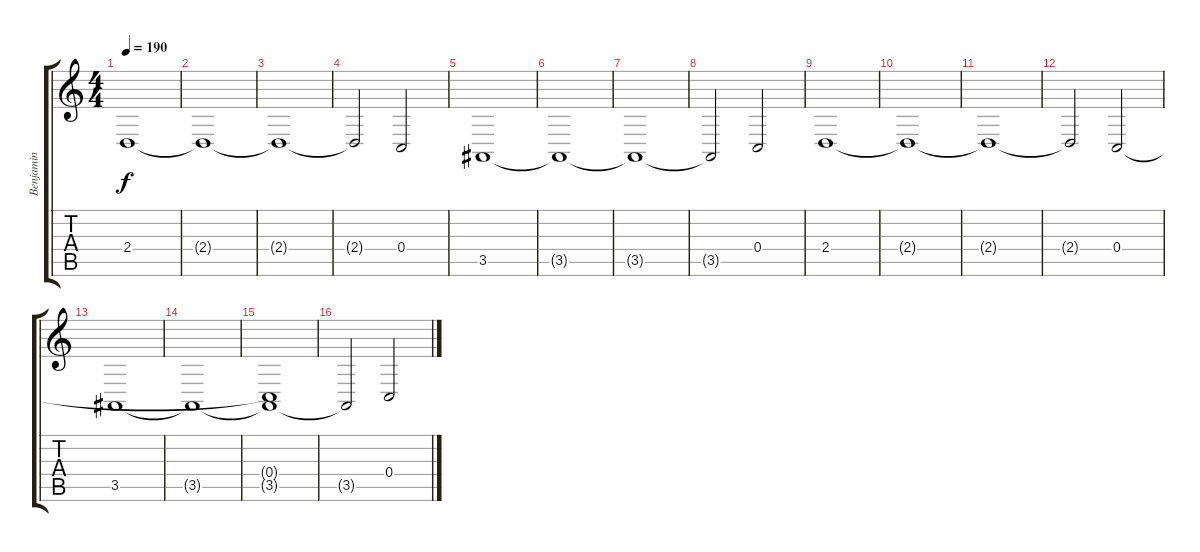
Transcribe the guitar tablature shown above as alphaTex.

\track ("Benjamin" "Benjamin") {instrument synthstrings2}
\staff {score tabs}
\tuning (D4 A3 F3 C3 G2 D2) {hide}
\ts (4 4)
\tempo 190
\clef g2
\ks c
2.4.1{dy f} |
2.4{t}.1 |
2.4{t}.1 |
2.4{t}.2 0.4.2 |
3.5.1 |
3.5{t}.1 |
3.5{t}.1 |
3.5{t}.2 0.4.2 |
2.4.1 |
2.4{t}.1 |
2.4{t}.1 |
2.4{t}.2 0.4.2 |
3.5.1 |
3.5{t}.1 |
(0.4{t} 3.5{t}).1 |
3.5{t}.2 0.4.2
